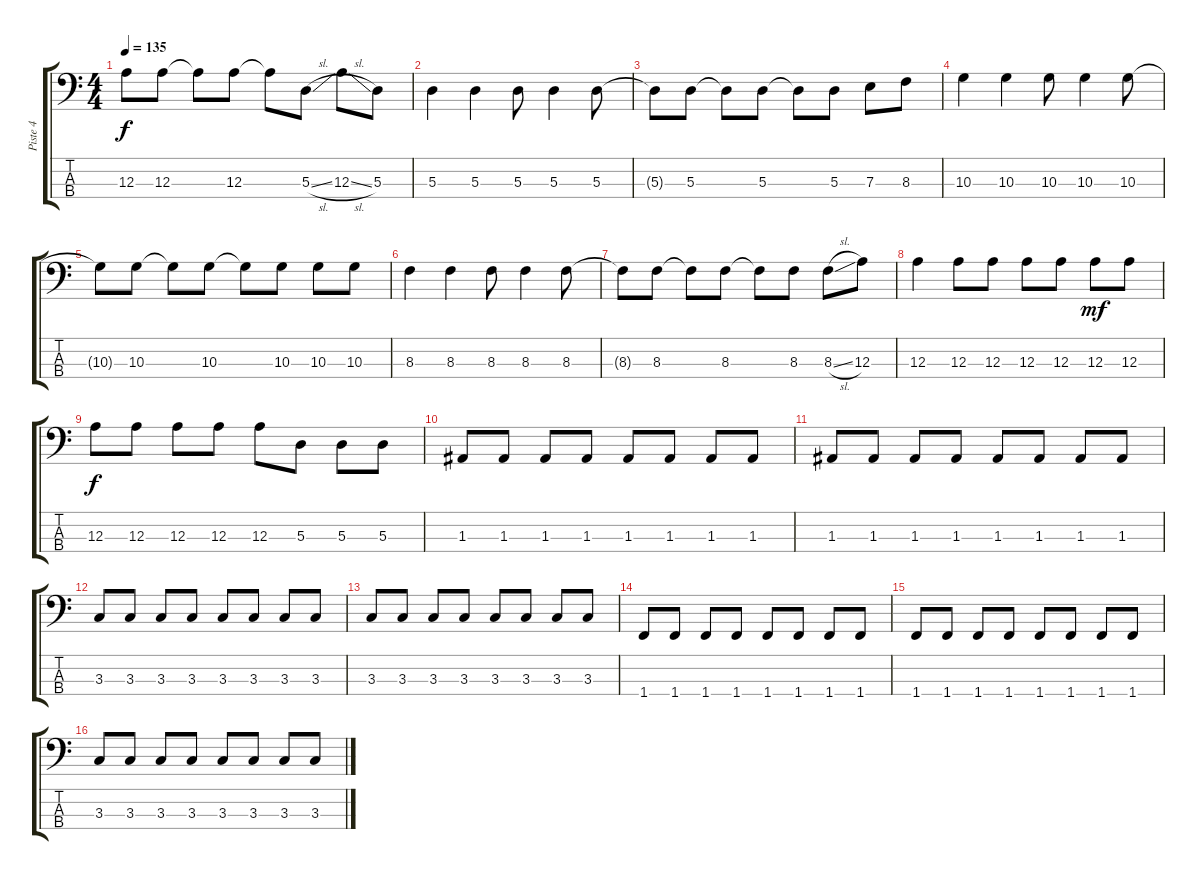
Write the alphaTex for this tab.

\track ("Piste 4" "Piste 4") {instrument electricbassfinger}
\staff {score tabs}
\tuning (G2 D2 A1 E1) {hide}
\ts (4 4)
\tempo 135
\clef f4
\ks c
12.3{t}.8{dy f} 12.3.8 12.3{t}.8 12.3.8 12.3{t}.8 5.3{sl}.8 12.3{sl}.8 5.3.8 |
5.3.4 5.3.4 5.3.8 5.3.4 5.3.8 |
5.3{t}.8 5.3.8 5.3{t}.8 5.3.8 5.3{t}.8 5.3.8 7.3.8 8.3.8 |
10.3.4 10.3.4 10.3.8 10.3.4 10.3.8 |
10.3{t}.8 10.3.8 10.3{t}.8 10.3.8 10.3{t}.8 10.3.8 10.3.8 10.3.8 |
8.3.4 8.3.4 8.3.8 8.3.4 8.3.8 |
8.3{t}.8 8.3.8 8.3{t}.8 8.3.8 8.3{t}.8 8.3.8 8.3{sl}.8 12.3.8 |
12.3.4 12.3.8 12.3.8 12.3.8 12.3.8 12.3.8{dy mf} 12.3.8 |
12.3.8{dy f} 12.3.8 12.3.8 12.3.8 12.3.8 5.3.8 5.3.8 5.3.8 |
1.3.8 1.3.8 1.3.8 1.3.8 1.3.8 1.3.8 1.3.8 1.3.8 |
1.3.8 1.3.8 1.3.8 1.3.8 1.3.8 1.3.8 1.3.8 1.3.8 |
3.3.8 3.3.8 3.3.8 3.3.8 3.3.8 3.3.8 3.3.8 3.3.8 |
3.3.8 3.3.8 3.3.8 3.3.8 3.3.8 3.3.8 3.3.8 3.3.8 |
1.4.8 1.4.8 1.4.8 1.4.8 1.4.8 1.4.8 1.4.8 1.4.8 |
1.4.8 1.4.8 1.4.8 1.4.8 1.4.8 1.4.8 1.4.8 1.4.8 |
3.3.8 3.3.8 3.3.8 3.3.8 3.3.8 3.3.8 3.3.8 3.3.8
